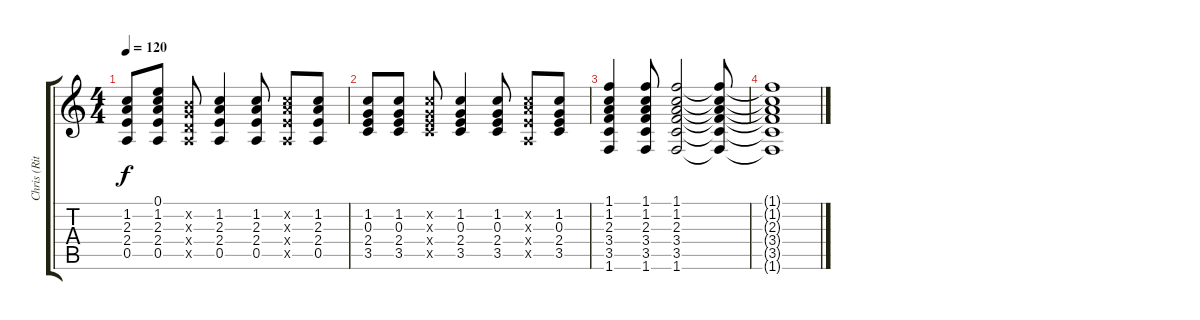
\track ("Chris (Ritmica)" "Chris (Rit") {instrument electricguitarclean}
\staff {score tabs}
\tuning (E4 B3 G3 D3 A2 E2) {hide}
\ts (4 4)
\tempo 120
\clef g2
\ks c
(1.2 2.3 2.4 0.5).8{dy f} (0.1 1.2 2.3 2.4 0.5).8 (0.2{x} 0.3{x} 0.4{x} 0.5{x}).8 (1.2 2.3 2.4 0.5).4 (1.2 2.3 2.4 0.5).8 (1.2{x} 2.3{x} 2.4{x} 0.5{x}).8 (1.2 2.3 2.4 0.5).8 |
(1.2 0.3 2.4 3.5).8 (1.2 0.3 2.4 3.5).8 (1.2{x} 0.3{x} 2.4{x} 3.5{x}).8 (1.2 0.3 2.4 3.5).4 (1.2 0.3 2.4 3.5).8 (1.2{x} 2.3{x} 2.4{x} 0.5{x}).8 (1.2 0.3 2.4 3.5).8 |
(1.1 1.2 2.3 3.4 3.5 1.6).4 (1.1 1.2 2.3 3.4 3.5 1.6).8 (1.1 1.2 2.3 3.4 3.5 1.6).2 (1.1{t} 1.2{t} 2.3{t} 3.4{t} 3.5{t} 1.6{t}).8 |
(1.1{t} 1.2{t} 2.3{t} 3.4{t} 3.5{t} 1.6{t}).1
